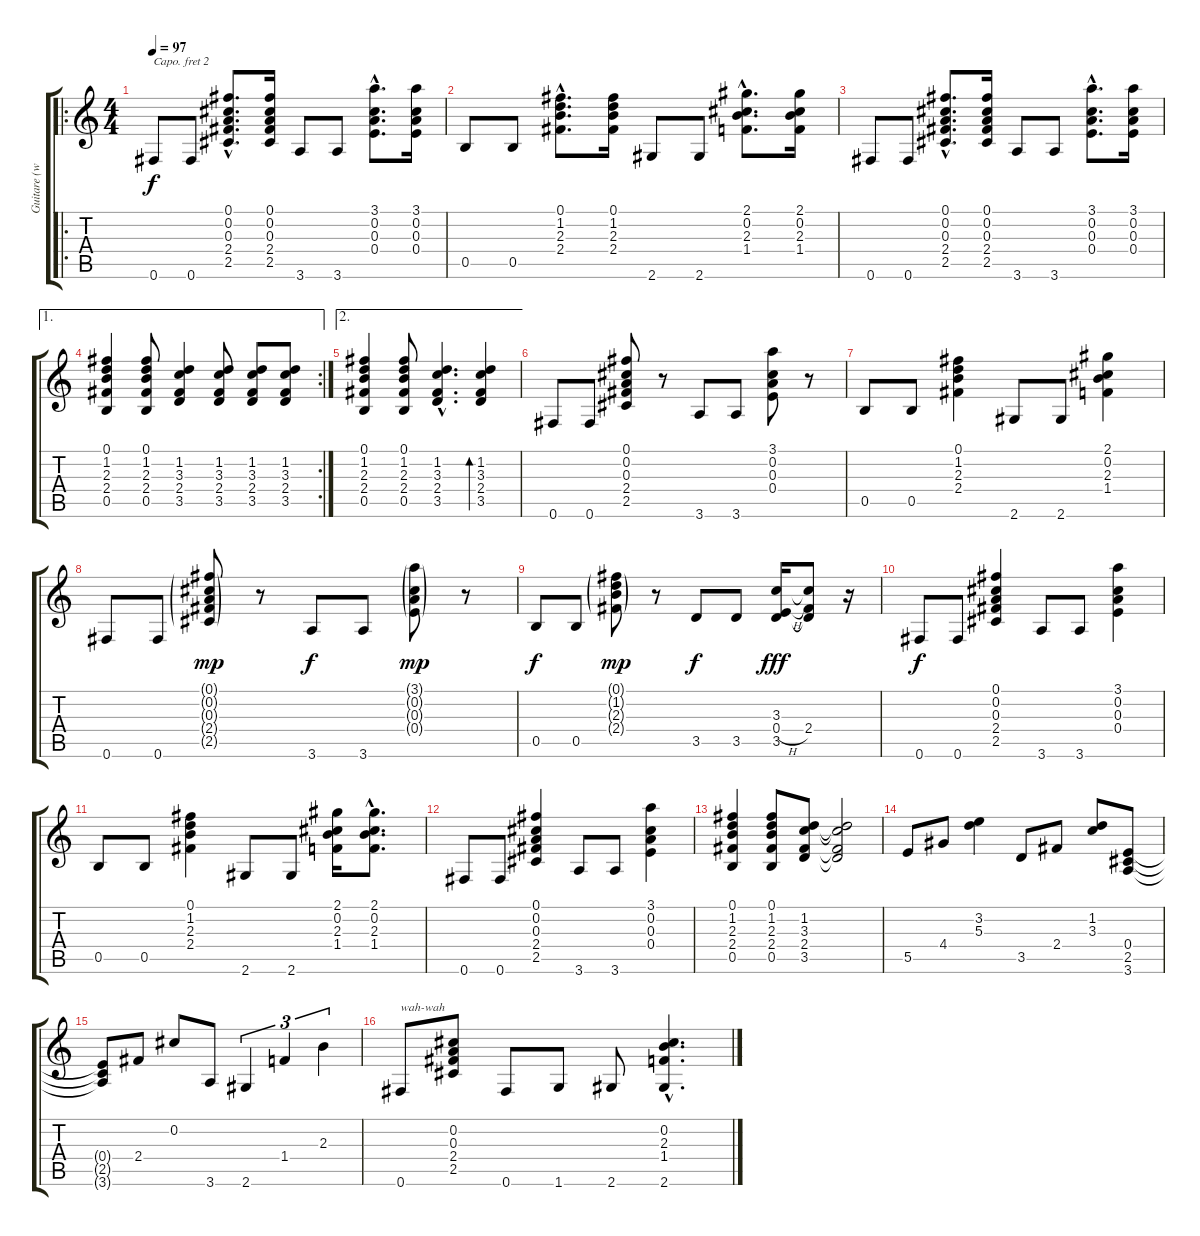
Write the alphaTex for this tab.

\track ("Guitare (w/ wha-wha)" "Guitare (w") {instrument overdrivenguitar}
\staff {score tabs}
\capo 2
\tuning (E4 B3 G3 D3 A2 E2) {hide}
\ro
\ts (4 4)
\tempo 97
\clef g2
\ks c
0.6.8{dy f instrument overdrivenguitar} 0.6.8 (0.1{hac} 0.2{hac} 0.3{hac} 2.4{hac} 2.5{hac}).8{d} (0.1 0.2 0.3 2.4 2.5).16 3.6.8 3.6.8 (3.1{hac} 0.2{hac} 0.3{hac} 0.4{hac}).8{d} (3.1 0.2 0.3 0.4).16 |
0.5.8 0.5.8 (0.1{hac} 1.2{hac} 2.3{hac} 2.4{hac}).8{d} (0.1 1.2 2.3 2.4).16 2.6.8 2.6.8 (2.1{hac} 0.2{hac} 2.3{hac} 1.4{hac}).8{d} (2.1 0.2 2.3 1.4).16 |
0.6.8 0.6.8 (0.1{hac} 0.2{hac} 0.3{hac} 2.4{hac} 2.5{hac}).8{d} (0.1 0.2 0.3 2.4 2.5).16 3.6.8 3.6.8 (3.1{hac} 0.2{hac} 0.3{hac} 0.4{hac}).8{d} (3.1 0.2 0.3 0.4).16 |
\ae 1
\rc 2
(0.1 1.2 2.3 2.4 0.5).4 (0.1 1.2 2.3 2.4 0.5).8 (1.2 3.3 2.4 3.5).4 (1.2 3.3 2.4 3.5).8 (1.2 3.3 2.4 3.5).8 (1.2 3.3 2.4 3.5).8 |
\ae 2
(0.1 1.2 2.3 2.4 0.5).4 (0.1 1.2 2.3 2.4 0.5).8 (1.2{hac} 3.3{hac} 2.4{hac} 3.5{hac}).4{d} (1.2 3.3 2.4 3.5).4{bd 480} |
0.6.8 0.6.8 (0.1 0.2 0.3 2.4 2.5).8 r.8 3.6.8 3.6.8 (3.1 0.2 0.3 0.4).8 r.8 |
0.5.8 0.5.8 (0.1 1.2 2.3 2.4).4 2.6.8 2.6.8 (2.1 0.2 2.3 1.4).4 |
0.6.8 0.6.8 (0.1{g} 0.2{g} 0.3{g} 2.4{g} 2.5{g}).8{dy mp} r.8 3.6.8{dy f} 3.6.8 (3.1{g} 0.2{g} 0.3{g} 0.4{g}).8{dy mp} r.8 |
0.5.8{dy f} 0.5.8 (0.1{g} 1.2{g} 2.3{g} 2.4{g}).8{dy mp} r.8 3.5.8{dy f} 3.5.8 (3.3 0.4{h} 3.5).16{dy fff} (3.3{t} 2.4 3.5{t}).8 r.16 |
0.6.8{dy f} 0.6.8 (0.1 0.2 0.3 2.4 2.5).4 3.6.8 3.6.8 (3.1 0.2 0.3 0.4).4 |
0.5.8 0.5.8 (0.1 1.2 2.3 2.4).4 2.6.8 2.6.8 (2.1 0.2 2.3 1.4).16 (2.1{hac} 0.2{hac} 2.3{hac} 1.4{hac}).8{d} |
0.6.8 0.6.8 (0.1 0.2 0.3 2.4 2.5).4 3.6.8 3.6.8 (3.1 0.2 0.3 0.4).4 |
(0.1 1.2 2.3 2.4 0.5).4 (0.1 1.2 2.3 2.4 0.5).8 (1.2 3.3 2.4 3.5).8 (1.2{t} 3.3{t} 2.4{t} 3.5{t}).2 |
5.5.8 4.4.8 (3.2 5.3).4 3.5.8 2.4.8 (1.2 3.3).8 (0.4 2.5 3.6).8 |
(0.4{t} 2.5{t} 3.6{t}).8 2.4.8 0.2.8 3.6.8 2.6.4{tu (3 2)} 1.4.4{tu (3 2)} 2.3.4{tu (3 2)} |
0.6.8{txt "wah-wah"} (0.2 0.3 2.4 2.5).8 0.6.8 1.6.8 2.6.8 (0.2{hac} 2.3{hac} 1.4{hac} 2.6{hac}).4{d}
